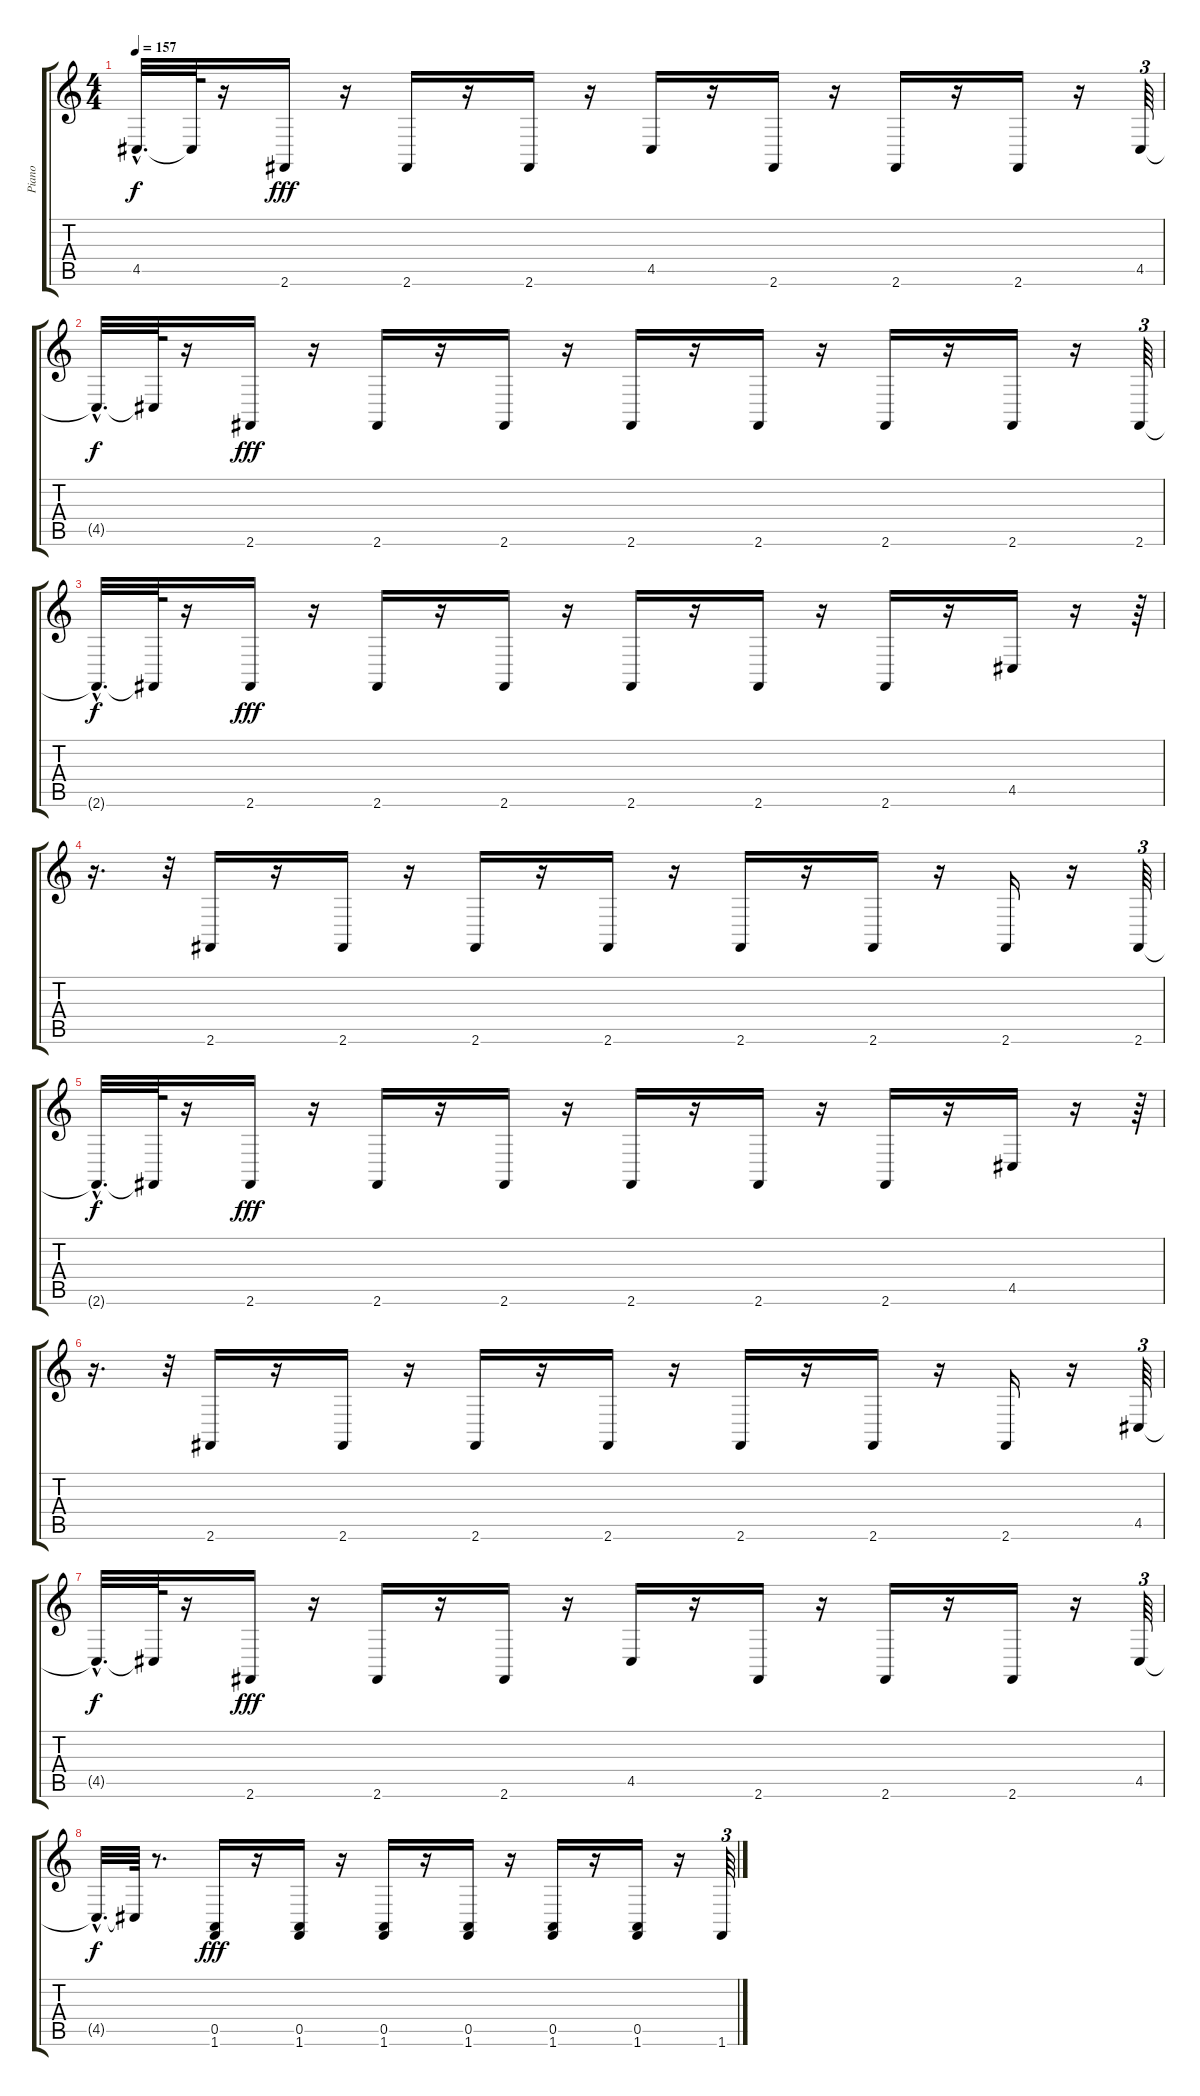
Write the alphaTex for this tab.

\track ("Piano" "Piano") {instrument acousticgrandpiano}
\staff {score tabs}
\tuning (E4 B3 G3 D3 A2 E2) {hide}
\ts (4 4)
\tempo 157
\clef g2
\ks c
4.5{hac t}.32{d dy f} 4.5{t}.64 r.16 2.6.16{dy fff} r.16 2.6.16 r.16 2.6.16 r.16 4.5.16 r.16 2.6.16 r.16 2.6.16 r.16 2.6.16 r.16 4.5.64{tu (3 2)} |
4.5{hac t}.32{d dy f} 4.5{t}.64 r.16 2.6.16{dy fff} r.16 2.6.16 r.16 2.6.16 r.16 2.6.16 r.16 2.6.16 r.16 2.6.16 r.16 2.6.16 r.16 2.6.64{tu (3 2)} |
2.6{hac t}.32{d dy f} 2.6{t}.64 r.16 2.6.16{dy fff} r.16 2.6.16 r.16 2.6.16 r.16 2.6.16 r.16 2.6.16 r.16 2.6.16 r.16 4.5.16 r.16 r.64{tu (3 2)} |
r.16{d} r.32{tu (3 2)} 2.6.16 r.16 2.6.16 r.16 2.6.16 r.16 2.6.16 r.16 2.6.16 r.16 2.6.16 r.16 2.6.16 r.16 2.6.64{tu (3 2)} |
2.6{hac t}.32{d dy f} 2.6{t}.64 r.16 2.6.16{dy fff} r.16 2.6.16 r.16 2.6.16 r.16 2.6.16 r.16 2.6.16 r.16 2.6.16 r.16 4.5.16 r.16 r.64{tu (3 2)} |
r.16{d} r.32{tu (3 2)} 2.6.16 r.16 2.6.16 r.16 2.6.16 r.16 2.6.16 r.16 2.6.16 r.16 2.6.16 r.16 2.6.16 r.16 4.5.64{tu (3 2)} |
4.5{hac t}.32{d dy f} 4.5{t}.64 r.16 2.6.16{dy fff} r.16 2.6.16 r.16 2.6.16 r.16 4.5.16 r.16 2.6.16 r.16 2.6.16 r.16 2.6.16 r.16 4.5.64{tu (3 2)} |
4.5{hac t}.32{d dy f} 4.5{t}.64 r.8{d} (0.5 1.6).16{dy fff} r.16 (0.5 1.6).16 r.16 (0.5 1.6).16 r.16 (0.5 1.6).16 r.16 (0.5 1.6).16 r.16 (0.5 1.6).16 r.16 1.6.64{tu (3 2)}
